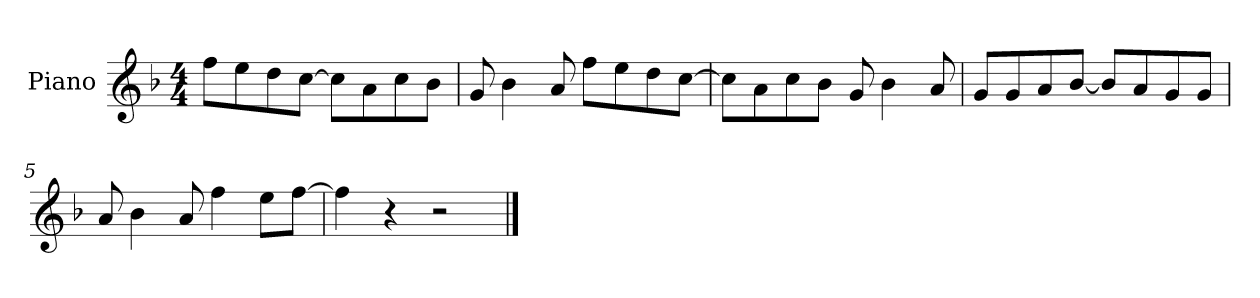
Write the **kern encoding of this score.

**kern
*part1
*staff1
*I"Piano
*I'P-no
*clefG2
*k[b-]
*M4/4
*MM90
=1
8ff\L
8ee\
8dd\
[8cc\J
8cc\L]
8a\
8cc\
8b-\J
=2
8g/
4b-\
8a/
8ff\L
8ee\
8dd\
[8cc\J
=3
8cc\L]
8a\
8cc\
8b-\J
8g/
4b-\
8a/
=4
8g/L
8g/
8a/
[8b-/J
8b-/L]
8a/
8g/
8g/J
=5
8a/
4b-\
8a/
4ff\
8ee\L
[8ff\J
!!LO:LB:g=z
=6
4ff\]
4r
2r
==
*-
